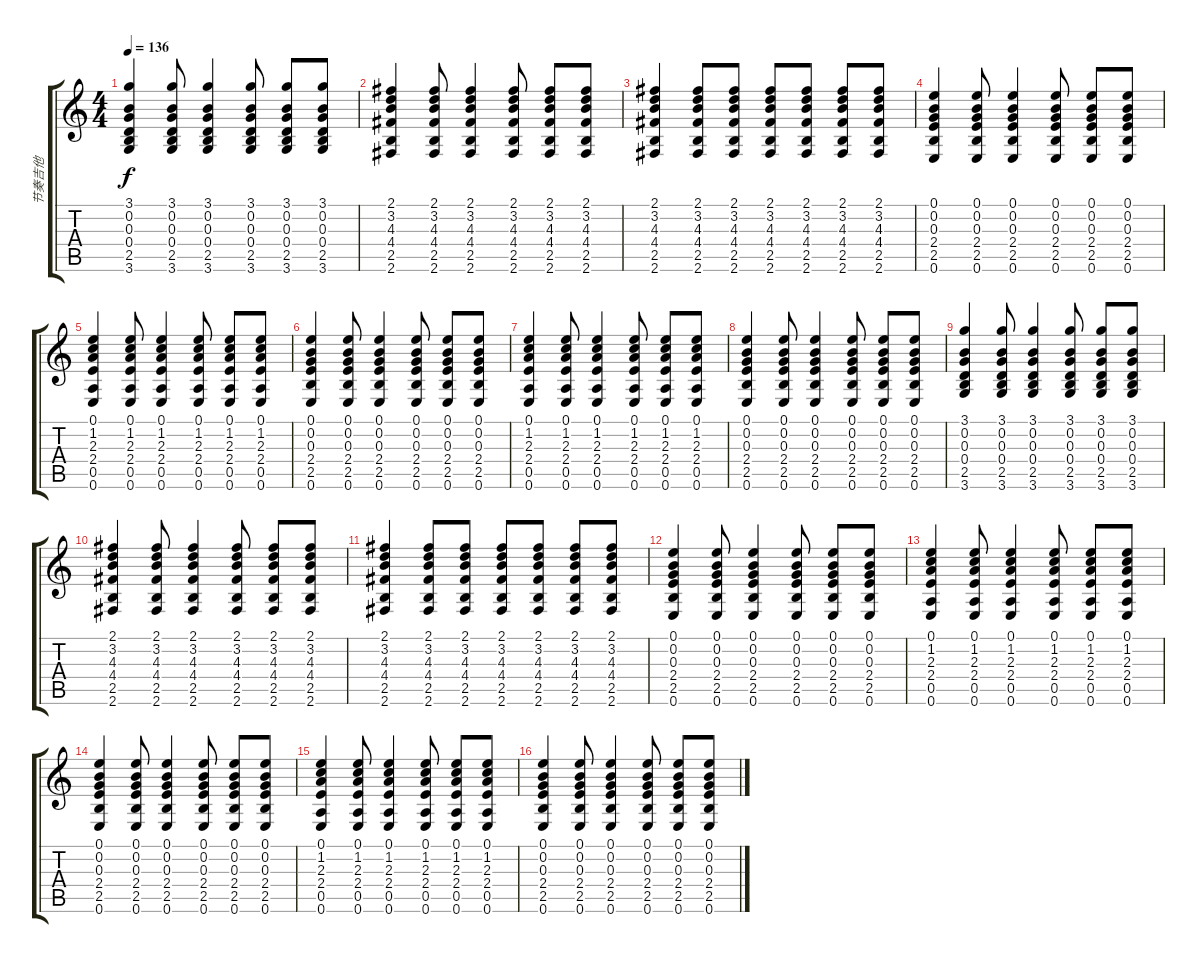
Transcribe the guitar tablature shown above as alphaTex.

\track ("节奏吉他" "节奏吉他") {instrument acousticguitarnylon}
\staff {score tabs}
\tuning (E4 B3 G3 D3 A2 E2) {hide}
\ts (4 4)
\tempo 136
\clef g2
\ks c
(3.1 0.2 0.3 0.4 2.5 3.6).4{dy f} (3.1 0.2 0.3 0.4 2.5 3.6).8 (3.1 0.2 0.3 0.4 2.5 3.6).4 (3.1 0.2 0.3 0.4 2.5 3.6).8 (3.1 0.2 0.3 0.4 2.5 3.6).8 (3.1 0.2 0.3 0.4 2.5 3.6).8 |
(2.1 3.2 4.3 4.4 2.5 2.6).4 (2.1 3.2 4.3 4.4 2.5 2.6).8 (2.1 3.2 4.3 4.4 2.5 2.6).4 (2.1 3.2 4.3 4.4 2.5 2.6).8 (2.1 3.2 4.3 4.4 2.5 2.6).8 (2.1 3.2 4.3 4.4 2.5 2.6).8 |
(2.1 3.2 4.3 4.4 2.5 2.6).4 (2.1 3.2 4.3 4.4 2.5 2.6).8 (2.1 3.2 4.3 4.4 2.5 2.6).8 (2.1 3.2 4.3 4.4 2.5 2.6).8 (2.1 3.2 4.3 4.4 2.5 2.6).8 (2.1 3.2 4.3 4.4 2.5 2.6).8 (2.1 3.2 4.3 4.4 2.5 2.6).8 |
(0.1 0.2 0.3 2.4 2.5 0.6).4 (0.1 0.2 0.3 2.4 2.5 0.6).8 (0.1 0.2 0.3 2.4 2.5 0.6).4 (0.1 0.2 0.3 2.4 2.5 0.6).8 (0.1 0.2 0.3 2.4 2.5 0.6).8 (0.1 0.2 0.3 2.4 2.5 0.6).8 |
(0.1 1.2 2.3 2.4 0.5 0.6).4 (0.1 1.2 2.3 2.4 0.5 0.6).8 (0.1 1.2 2.3 2.4 0.5 0.6).4 (0.1 1.2 2.3 2.4 0.5 0.6).8 (0.1 1.2 2.3 2.4 0.5 0.6).8 (0.1 1.2 2.3 2.4 0.5 0.6).8 |
(0.1 0.2 0.3 2.4 2.5 0.6).4 (0.1 0.2 0.3 2.4 2.5 0.6).8 (0.1 0.2 0.3 2.4 2.5 0.6).4 (0.1 0.2 0.3 2.4 2.5 0.6).8 (0.1 0.2 0.3 2.4 2.5 0.6).8 (0.1 0.2 0.3 2.4 2.5 0.6).8 |
(0.1 1.2 2.3 2.4 0.5 0.6).4 (0.1 1.2 2.3 2.4 0.5 0.6).8 (0.1 1.2 2.3 2.4 0.5 0.6).4 (0.1 1.2 2.3 2.4 0.5 0.6).8 (0.1 1.2 2.3 2.4 0.5 0.6).8 (0.1 1.2 2.3 2.4 0.5 0.6).8 |
(0.1 0.2 0.3 2.4 2.5 0.6).4 (0.1 0.2 0.3 2.4 2.5 0.6).8 (0.1 0.2 0.3 2.4 2.5 0.6).4 (0.1 0.2 0.3 2.4 2.5 0.6).8 (0.1 0.2 0.3 2.4 2.5 0.6).8 (0.1 0.2 0.3 2.4 2.5 0.6).8 |
(3.1 0.2 0.3 0.4 2.5 3.6).4 (3.1 0.2 0.3 0.4 2.5 3.6).8 (3.1 0.2 0.3 0.4 2.5 3.6).4 (3.1 0.2 0.3 0.4 2.5 3.6).8 (3.1 0.2 0.3 0.4 2.5 3.6).8 (3.1 0.2 0.3 0.4 2.5 3.6).8 |
(2.1 3.2 4.3 4.4 2.5 2.6).4 (2.1 3.2 4.3 4.4 2.5 2.6).8 (2.1 3.2 4.3 4.4 2.5 2.6).4 (2.1 3.2 4.3 4.4 2.5 2.6).8 (2.1 3.2 4.3 4.4 2.5 2.6).8 (2.1 3.2 4.3 4.4 2.5 2.6).8 |
(2.1 3.2 4.3 4.4 2.5 2.6).4 (2.1 3.2 4.3 4.4 2.5 2.6).8 (2.1 3.2 4.3 4.4 2.5 2.6).8 (2.1 3.2 4.3 4.4 2.5 2.6).8 (2.1 3.2 4.3 4.4 2.5 2.6).8 (2.1 3.2 4.3 4.4 2.5 2.6).8 (2.1 3.2 4.3 4.4 2.5 2.6).8 |
(0.1 0.2 0.3 2.4 2.5 0.6).4 (0.1 0.2 0.3 2.4 2.5 0.6).8 (0.1 0.2 0.3 2.4 2.5 0.6).4 (0.1 0.2 0.3 2.4 2.5 0.6).8 (0.1 0.2 0.3 2.4 2.5 0.6).8 (0.1 0.2 0.3 2.4 2.5 0.6).8 |
(0.1 1.2 2.3 2.4 0.5 0.6).4 (0.1 1.2 2.3 2.4 0.5 0.6).8 (0.1 1.2 2.3 2.4 0.5 0.6).4 (0.1 1.2 2.3 2.4 0.5 0.6).8 (0.1 1.2 2.3 2.4 0.5 0.6).8 (0.1 1.2 2.3 2.4 0.5 0.6).8 |
(0.1 0.2 0.3 2.4 2.5 0.6).4 (0.1 0.2 0.3 2.4 2.5 0.6).8 (0.1 0.2 0.3 2.4 2.5 0.6).4 (0.1 0.2 0.3 2.4 2.5 0.6).8 (0.1 0.2 0.3 2.4 2.5 0.6).8 (0.1 0.2 0.3 2.4 2.5 0.6).8 |
(0.1 1.2 2.3 2.4 0.5 0.6).4 (0.1 1.2 2.3 2.4 0.5 0.6).8 (0.1 1.2 2.3 2.4 0.5 0.6).4 (0.1 1.2 2.3 2.4 0.5 0.6).8 (0.1 1.2 2.3 2.4 0.5 0.6).8 (0.1 1.2 2.3 2.4 0.5 0.6).8 |
(0.1 0.2 0.3 2.4 2.5 0.6).4 (0.1 0.2 0.3 2.4 2.5 0.6).8 (0.1 0.2 0.3 2.4 2.5 0.6).4 (0.1 0.2 0.3 2.4 2.5 0.6).8 (0.1 0.2 0.3 2.4 2.5 0.6).8 (0.1 0.2 0.3 2.4 2.5 0.6).8
